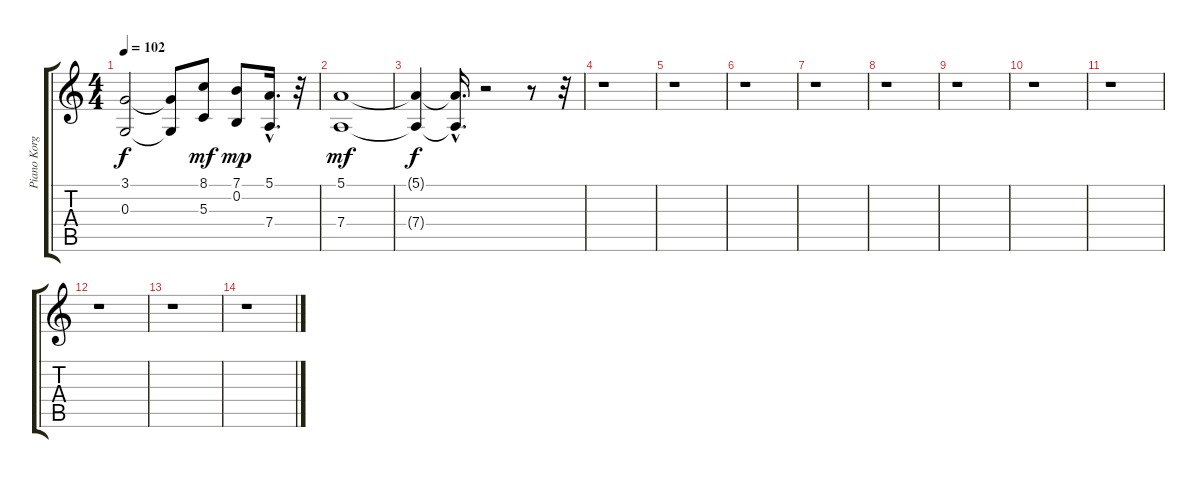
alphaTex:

\track ("Piano Korg Lo" "Piano Korg") {instrument brightacousticpiano}
\staff {score tabs}
\tuning (E4 B3 G3 D3 A2 E2) {hide}
\ts (4 4)
\tempo 102
\clef g2
\ks c
(3.1 0.3).2{dy f} (3.1{t} 0.3{t}).8 (8.1 5.3).8{dy mf} (7.1 0.2).8{dy mp} (5.1{hac} 7.4{hac}).16{d} r.32 |
(5.1 7.4).1{dy mf} |
(5.1{t} 7.4{t}).4{dy f} (5.1{hac t} 7.4{hac t}).16{d} r.2 r.8 r.32 |
r.1 |
r.1 |
r.1 |
r.1 |
r.1 |
r.1 |
r.1 |
r.1 |
r.1 |
r.1 |
r.1
